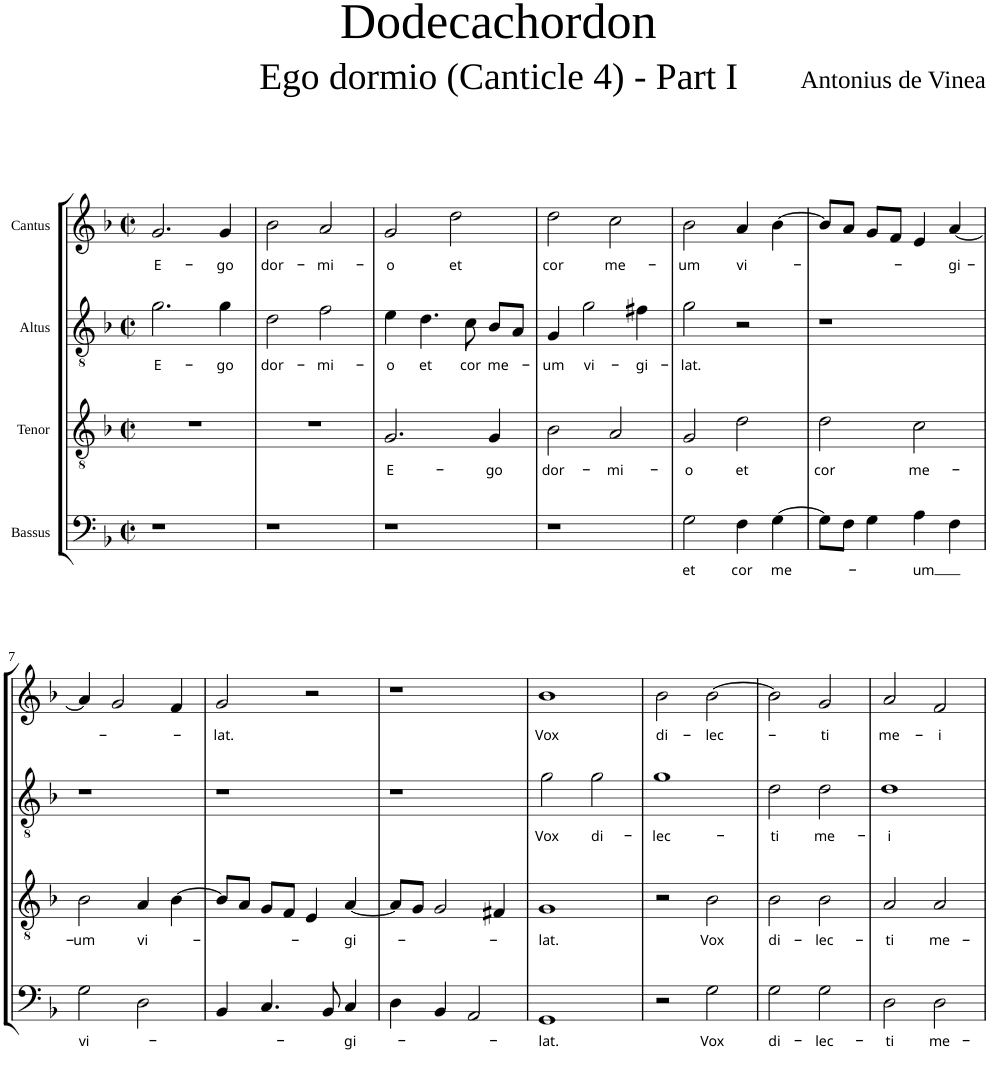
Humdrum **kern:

**kern	**text	**kern	**text	**kern	**text	**kern	**text
*part4	*part4	*part3	*part3	*part2	*part2	*part1	*part1
*staff4	*staff4	*staff3	*staff3	*staff2	*staff2	*staff1	*staff1
*I"Bassus	*	*I"Tenor	*	*I"Altus	*	*I"Cantus	*
*clefF4	*	*clefGv2	*	*clefGv2	*	*clefG2	*
*k[b-]	*	*k[b-]	*	*k[b-]	*	*k[b-]	*
*d:	*	*d:	*	*d:	*	*d:	*
*M2/2	*	*M2/2	*	*M2/2	*	*M2/2	*
*met(c|)	*	*met(c|)	*	*met(c|)	*	*met(c|)	*
=1	=1	=1	=1	=1	=1	=1	=1
!	!	!	!	!	!LO:LY:b	!	!LO:LY:b
1r	.	1r	.	2.g\	E-	2.g/	E-
!	!	!	!	!	!LO:LY:b	!	!LO:LY:b
.	.	.	.	4g\	-go	4g/	-go
=2	=2	=2	=2	=2	=2	=2	=2
!	!	!	!	!	!LO:LY:b	!	!LO:LY:b
1r	.	1r	.	2d\	dor-	2b-\	dor-
!	!	!	!	!	!LO:LY:b	!	!LO:LY:b
.	.	.	.	2f\	-mi-	2a/	-mi-
=3	=3	=3	=3	=3	=3	=3	=3
!	!	!	!LO:LY:b	!	!LO:LY:b	!	!LO:LY:b
1r	.	2.G/	E-	4e\	-o	2g/	-o
!	!	!	!	!	!LO:LY:b	!	!
.	.	.	.	4.d\	et	.	.
!	!	!	!	!	!	!	!LO:LY:b
.	.	.	.	.	.	2dd\	et
!	!	!	!	!	!LO:LY:b	!	!
.	.	.	.	8c\	cor	.	.
!	!	!	!LO:LY:b	!	!LO:LY:b	!	!
.	.	4G/	-go	8B-/L	me-	.	.
.	.	.	.	8A/J	.	.	.
=4	=4	=4	=4	=4	=4	=4	=4
!	!	!	!LO:LY:b	!	!LO:LY:b	!	!LO:LY:b
1r	.	2B-\	dor-	4G/	-um	2dd\	cor
!	!	!	!	!	!LO:LY:b	!	!
.	.	.	.	2g\	vi-	.	.
!	!	!	!LO:LY:b	!	!	!	!LO:LY:b
.	.	2A/	-mi-	.	.	2cc\	me-
!	!	!	!	!	!LO:LY:b	!	!
.	.	.	.	4f#X\	-gi-	.	.
=5	=5	=5	=5	=5	=5	=5	=5
!	!LO:LY:b	!	!LO:LY:b	!	!LO:LY:b	!	!LO:LY:b
2G\	et	2G/	-o	2g\	-lat.	2b-\	-um
!	!LO:LY:b	!	!LO:LY:b	!	!	!	!LO:LY:b
4F\	cor	2d\	et	2r	.	4a/	vi-
!	!LO:LY:b	!	!	!	!	!	!
[4G\	me-	.	.	.	.	[4b-\	.
=6	=6	=6	=6	=6	=6	=6	=6
!	!	!	!LO:LY:b	!	!	!	!
8G\L]	.	2d\	cor	1r	.	8b-/L]	.
8F\J	.	.	.	.	.	8a/J	.
4G\	.	.	.	.	.	8g/L	.
.	.	.	.	.	.	8f/J	.
!	!LO:LY:b	!	!LO:LY:b	!	!	!	!
4A\	-um	2c\	me-	.	.	4e/	.
!	!	!	!	!	!	!	!LO:LY:b
4F\	.	.	.	.	.	[4a/	-gi-
!!LO:LB:g=z
=7	=7	=7	=7	=7	=7	=7	=7
!	!LO:LY:b	!	!LO:LY:b	!	!	!	!
2G\	vi-	2B-\	-um	1r	.	4a/]	.
.	.	.	.	.	.	2g/	.
!	!	!	!LO:LY:b	!	!	!	!
2D\	.	4A/	vi-	.	.	.	.
.	.	[4B-\	.	.	.	4f/	.
=8	=8	=8	=8	=8	=8	=8	=8
!	!	!	!	!	!	!	!LO:LY:b
4BB-/	.	8B-/L]	.	1r	.	2g/	-lat.
.	.	8A/J	.	.	.	.	.
4.C/	.	8G/L	.	.	.	.	.
.	.	8F/J	.	.	.	.	.
.	.	4E/	.	.	.	2r	.
8BB-/	.	.	.	.	.	.	.
!	!LO:LY:b	!	!LO:LY:b	!	!	!	!
4C/	-gi-	[4A/	-gi-	.	.	.	.
=9	=9	=9	=9	=9	=9	=9	=9
4D\	.	8A/L]	.	1r	.	1r	.
.	.	8G/J	.	.	.	.	.
4BB-/	.	2G/	.	.	.	.	.
2AA/	.	.	.	.	.	.	.
.	.	4F#X/	.	.	.	.	.
=10	=10	=10	=10	=10	=10	=10	=10
!	!LO:LY:b	!	!LO:LY:b	!	!LO:LY:b	!	!LO:LY:b
1GG	-lat.	1G	-lat.	2g\	Vox	1b-	Vox
!	!	!	!	!	!LO:LY:b	!	!
.	.	.	.	2g\	di-	.	.
=11	=11	=11	=11	=11	=11	=11	=11
!	!	!	!	!	!LO:LY:b	!	!LO:LY:b
2r	.	2r	.	1g	-lec-	2b-\	di-
!	!LO:LY:b	!	!LO:LY:b	!	!	!	!LO:LY:b
2G\	Vox	2B-\	Vox	.	.	[2b-\	-lec-
=12	=12	=12	=12	=12	=12	=12	=12
!	!LO:LY:b	!	!LO:LY:b	!	!LO:LY:b	!	!
2G\	di-	2B-\	di-	2d\	-ti	2b-\]	.
!	!LO:LY:b	!	!LO:LY:b	!	!LO:LY:b	!	!LO:LY:b
2G\	-lec-	2B-\	-lec-	2d\	me-	2g/	-ti
=13	=13	=13	=13	=13	=13	=13	=13
!	!LO:LY:b	!	!LO:LY:b	!	!LO:LY:b	!	!LO:LY:b
2D\	-ti	2A/	-ti	1d	-i	2a/	me-
!	!LO:LY:b	!	!LO:LY:b	!	!	!	!LO:LY:b
2D\	me-	2A/	me-	.	.	2f/	-i
=	=	=	=	=	=	=	=
*-	*-	*-	*-	*-	*-	*-	*-
